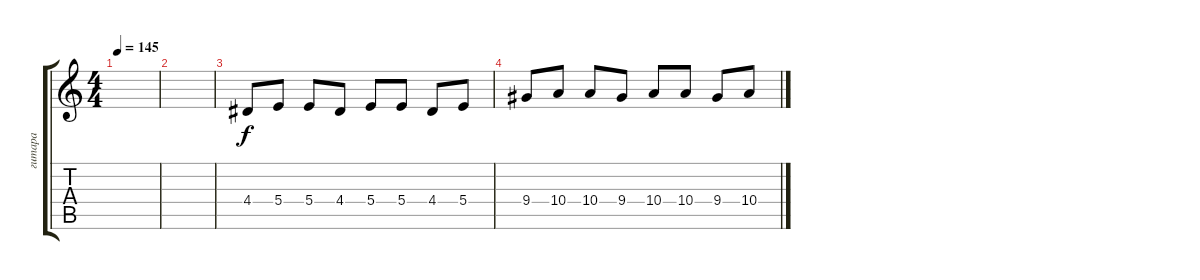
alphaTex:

\track ("гитара" "гитара") {instrument overdrivenguitar}
\staff {score tabs}
\tuning (Db4 Ab3 E3 B2 Gb2 Db2) {hide}
\ts (4 4)
\tempo 145
\clef g2
\ks c
|
|
4.4.8 5.4.8 5.4.8 4.4.8 5.4.8 5.4.8 4.4.8 5.4.8 |
9.4.8 10.4.8 10.4.8 9.4.8 10.4.8 10.4.8 9.4.8 10.4.8
